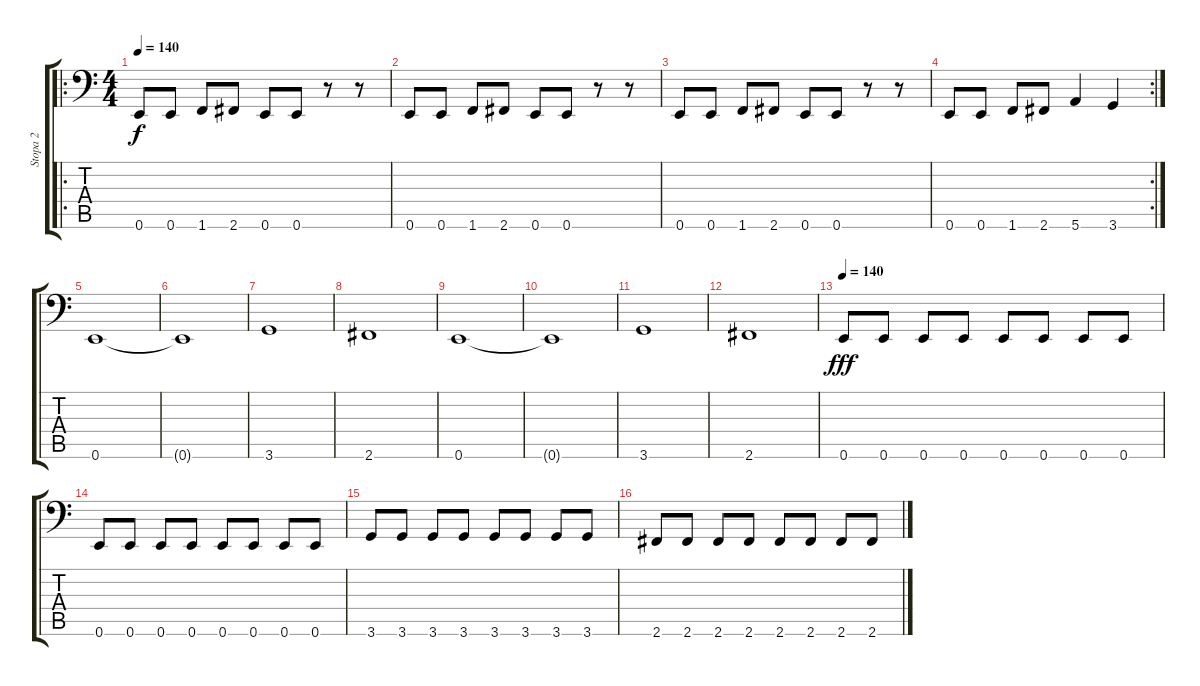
\track ("Stopa 2" "Stopa 2") {instrument electricbasspick}
\staff {score tabs}
\tuning (E3 B2 G2 D2 A1 E1) {hide}
\ro
\ts (4 4)
\tempo 140
\clef f4
\ks c
0.6.8{dy f volume 16 instrument electricbasspick} 0.6.8 1.6.8 2.6.8 0.6.8 0.6.8 r.8 r.8 |
0.6.8{volume 16 instrument electricbasspick} 0.6.8 1.6.8 2.6.8 0.6.8 0.6.8 r.8 r.8 |
0.6.8{volume 16 instrument electricbasspick} 0.6.8 1.6.8 2.6.8 0.6.8 0.6.8 r.8 r.8 |
\rc 2
0.6.8{volume 16 instrument electricbasspick} 0.6.8 1.6.8 2.6.8 5.6.4 3.6.4 |
0.6.1 |
0.6{t}.1 |
3.6.1 |
2.6.1 |
0.6.1 |
0.6{t}.1 |
3.6.1 |
2.6.1 |
\tempo 140
0.6.8{dy fff volume 16 balance 8 instrument electricbasspick} 0.6.8 0.6.8 0.6.8 0.6.8 0.6.8 0.6.8 0.6.8 |
0.6.8 0.6.8 0.6.8 0.6.8 0.6.8 0.6.8 0.6.8 0.6.8 |
3.6.8 3.6.8 3.6.8 3.6.8 3.6.8 3.6.8 3.6.8 3.6.8 |
2.6.8 2.6.8 2.6.8 2.6.8 2.6.8 2.6.8 2.6.8 2.6.8
